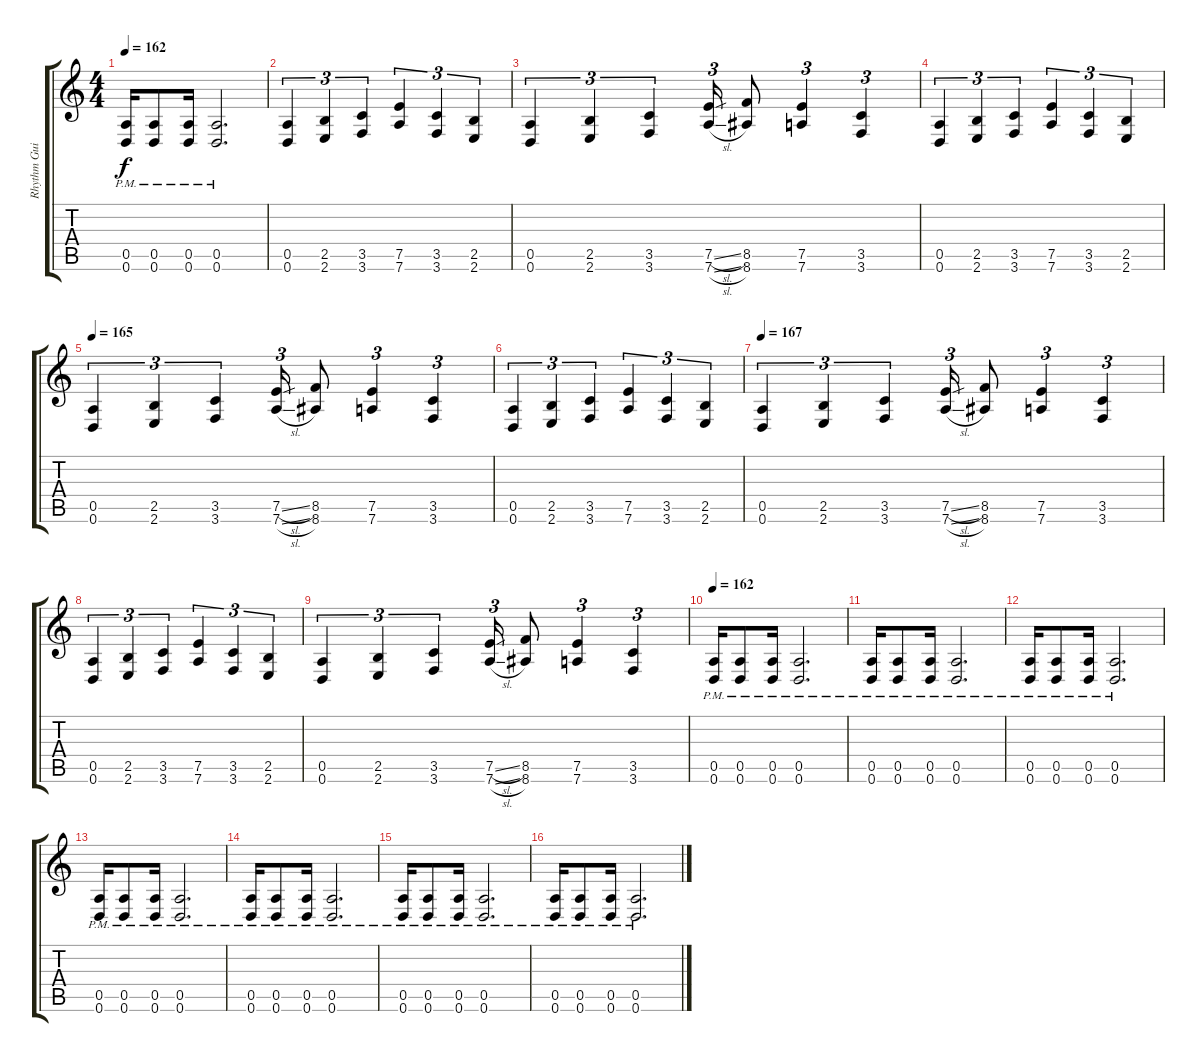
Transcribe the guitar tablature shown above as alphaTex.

\track ("Rhythm Guitar I" "Rhythm Gui") {instrument overdrivenguitar}
\staff {score tabs}
\tuning (E4 B3 G3 D3 A2 D2) {hide}
\ts (4 4)
\tempo 162
\clef g2
\ks c
(0.5{pm} 0.6{pm}).16{dy f} (0.5{pm} 0.6{pm}).8 (0.5{pm} 0.6{pm}).16 (0.5{pm} 0.6{pm}).2{d} |
(0.5 0.6).4{tu (3 2) balance 3} (2.5 2.6).4{tu (3 2)} (3.5 3.6).4{tu (3 2)} (7.5 7.6).4{tu (3 2)} (3.5 3.6).4{tu (3 2)} (2.5 2.6).4{tu (3 2)} |
(0.5 0.6).4{tu (3 2)} (2.5 2.6).4{tu (3 2)} (3.5 3.6).4{tu (3 2)} (7.5{sl} 7.6{sl}).16{tu (3 2)} (8.5 8.6).8 (7.5 7.6).4{tu (3 2)} (3.5 3.6).4{tu (3 2)} |
(0.5 0.6).4{tu (3 2)} (2.5 2.6).4{tu (3 2)} (3.5 3.6).4{tu (3 2)} (7.5 7.6).4{tu (3 2)} (3.5 3.6).4{tu (3 2)} (2.5 2.6).4{tu (3 2)} |
\tempo 165
(0.5 0.6).4{tu (3 2)} (2.5 2.6).4{tu (3 2)} (3.5 3.6).4{tu (3 2)} (7.5{sl} 7.6{sl}).16{tu (3 2)} (8.5 8.6).8 (7.5 7.6).4{tu (3 2)} (3.5 3.6).4{tu (3 2)} |
(0.5 0.6).4{tu (3 2)} (2.5 2.6).4{tu (3 2)} (3.5 3.6).4{tu (3 2)} (7.5 7.6).4{tu (3 2)} (3.5 3.6).4{tu (3 2)} (2.5 2.6).4{tu (3 2)} |
\tempo 167
(0.5 0.6).4{tu (3 2)} (2.5 2.6).4{tu (3 2)} (3.5 3.6).4{tu (3 2)} (7.5{sl} 7.6{sl}).16{tu (3 2)} (8.5 8.6).8 (7.5 7.6).4{tu (3 2)} (3.5 3.6).4{tu (3 2)} |
(0.5 0.6).4{tu (3 2)} (2.5 2.6).4{tu (3 2)} (3.5 3.6).4{tu (3 2)} (7.5 7.6).4{tu (3 2)} (3.5 3.6).4{tu (3 2)} (2.5 2.6).4{tu (3 2)} |
(0.5 0.6).4{tu (3 2)} (2.5 2.6).4{tu (3 2)} (3.5 3.6).4{tu (3 2)} (7.5{sl} 7.6{sl}).16{tu (3 2)} (8.5 8.6).8 (7.5 7.6).4{tu (3 2)} (3.5 3.6).4{tu (3 2)} |
\tempo 162
(0.5{pm} 0.6{pm}).16{balance 8} (0.5{pm} 0.6{pm}).8 (0.5{pm} 0.6{pm}).16 (0.5{pm} 0.6{pm}).2{d} |
(0.5{pm} 0.6{pm}).16 (0.5{pm} 0.6{pm}).8 (0.5{pm} 0.6{pm}).16 (0.5{pm} 0.6{pm}).2{d} |
(0.5{pm} 0.6{pm}).16 (0.5{pm} 0.6{pm}).8 (0.5{pm} 0.6{pm}).16 (0.5{pm} 0.6{pm}).2{d} |
(0.5{pm} 0.6{pm}).16 (0.5{pm} 0.6{pm}).8 (0.5{pm} 0.6{pm}).16 (0.5{pm} 0.6{pm}).2{d} |
(0.5{pm} 0.6{pm}).16 (0.5{pm} 0.6{pm}).8 (0.5{pm} 0.6{pm}).16 (0.5{pm} 0.6{pm}).2{d} |
(0.5{pm} 0.6{pm}).16 (0.5{pm} 0.6{pm}).8 (0.5{pm} 0.6{pm}).16 (0.5{pm} 0.6{pm}).2{d} |
(0.5{pm} 0.6{pm}).16 (0.5{pm} 0.6{pm}).8 (0.5{pm} 0.6{pm}).16 (0.5{pm} 0.6{pm}).2{d}
